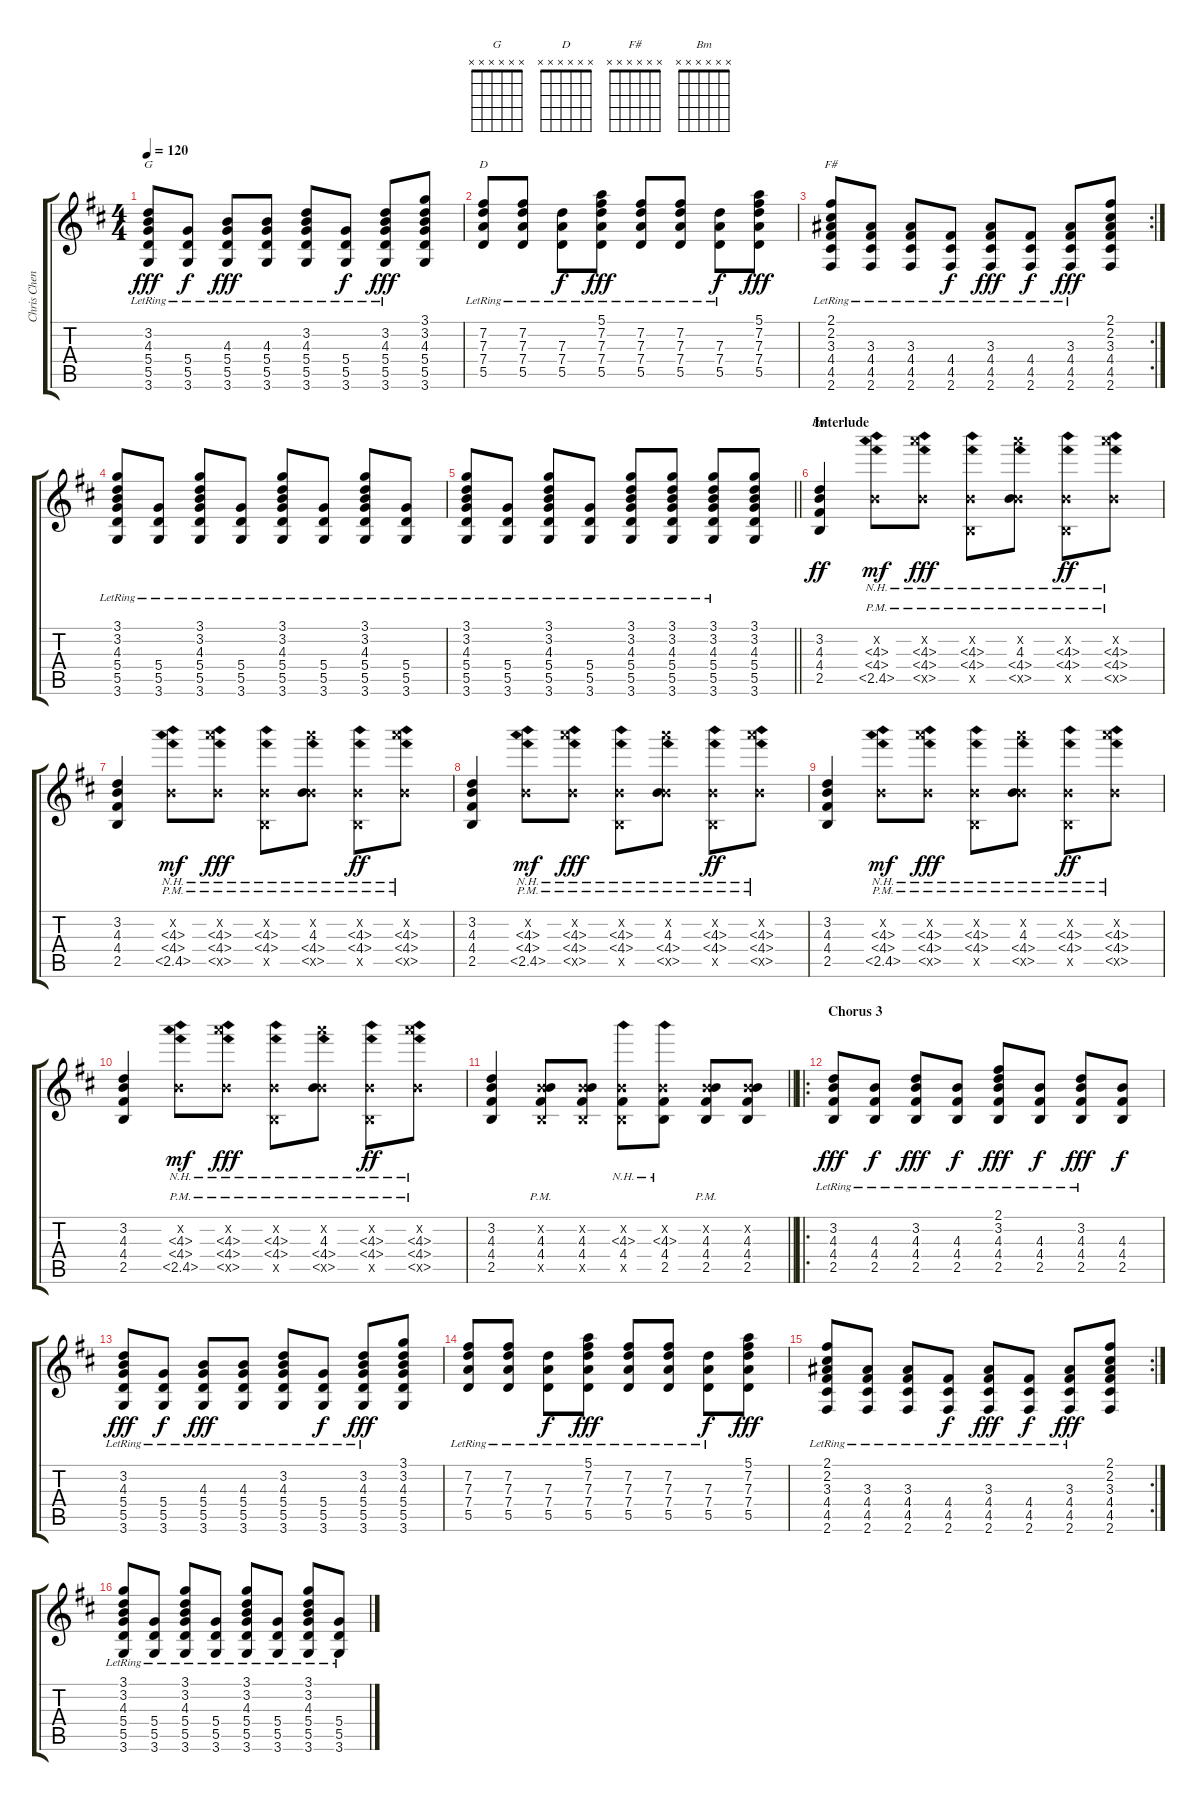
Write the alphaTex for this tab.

\track ("Chris Cheney (Lead Guitar)" "Chris Chen") {instrument electricguitarclean}
\staff {score tabs}
\tuning (E4 B3 G3 D3 A2 E2) {hide}
\chord ("G" x x x x x x)
\chord ("D" x x x x x x)
\chord ("F#" x x x x x x)
\chord ("Bm" x x x x x x)
\ts (4 4)
\tempo 120
\clef g2
\ks bminor
(3.2{lr} 4.3{lr} 5.4{lr} 5.5{lr} 3.6{lr}).8{ch "G" dy fff} (5.4{lr} 5.5{lr} 3.6{lr}).8{dy f} (4.3{lr} 5.4{lr} 5.5{lr} 3.6{lr}).8{dy fff} (4.3{lr} 5.4{lr} 5.5{lr} 3.6{lr}).8 (3.2{lr} 4.3{lr} 5.4{lr} 5.5{lr} 3.6{lr}).8 (5.4{lr} 5.5{lr} 3.6{lr}).8{dy f} (3.2{lr} 4.3{lr} 5.4{lr} 5.5{lr} 3.6{lr}).8{dy fff} (3.1 3.2 4.3 5.4 5.5 3.6).8 |
(7.2{lr} 7.3{lr} 7.4{lr} 5.5{lr}).8{ch "D"} (7.2{lr} 7.3{lr} 7.4{lr} 5.5{lr}).8 (7.3{lr} 7.4{lr} 5.5{lr}).8{dy f} (5.1{lr} 7.2{lr} 7.3{lr} 7.4{lr} 5.5{lr}).8{dy fff} (7.2{lr} 7.3{lr} 7.4{lr} 5.5{lr}).8 (7.2{lr} 7.3{lr} 7.4{lr} 5.5{lr}).8 (7.3{lr} 7.4{lr} 5.5{lr}).8{dy f} (5.1 7.2 7.3 7.4 5.5).8{dy fff} |
\rc 2
(2.1{lr} 2.2{lr} 3.3{lr} 4.4{lr} 4.5{lr} 2.6{lr}).8{ch "F#"} (3.3{lr} 4.4{lr} 4.5{lr} 2.6{lr}).8 (3.3{lr} 4.4{lr} 4.5{lr} 2.6{lr}).8 (4.4{lr} 4.5{lr} 2.6{lr}).8{dy f} (3.3{lr} 4.4{lr} 4.5{lr} 2.6{lr}).8{dy fff} (4.4{lr} 4.5{lr} 2.6{lr}).8{dy f} (3.3{lr} 4.4{lr} 4.5{lr} 2.6{lr}).8{dy fff} (2.1 2.2 3.3 4.4 4.5 2.6).8 |
(3.1{lr} 3.2{lr} 4.3{lr} 5.4{lr} 5.5{lr} 3.6{lr}).8 (5.4{lr} 5.5{lr} 3.6{lr}).8 (3.1{lr} 3.2{lr} 4.3{lr} 5.4{lr} 5.5{lr} 3.6{lr}).8 (5.4{lr} 5.5{lr} 3.6{lr}).8 (3.1{lr} 3.2{lr} 4.3{lr} 5.4{lr} 5.5{lr} 3.6{lr}).8 (5.4{lr} 5.5{lr} 3.6{lr}).8 (3.1{lr} 3.2{lr} 4.3{lr} 5.4{lr} 5.5{lr} 3.6{lr}).8 (5.4{lr} 5.5{lr} 3.6{lr}).8 |
\barLineRight lightlight
(3.1{lr} 3.2{lr} 4.3{lr} 5.4{lr} 5.5{lr} 3.6{lr}).8 (5.4{lr} 5.5{lr} 3.6{lr}).8 (3.1{lr} 3.2{lr} 4.3{lr} 5.4{lr} 5.5{lr} 3.6{lr}).8 (5.4{lr} 5.5{lr} 3.6{lr}).8 (3.1{lr} 3.2{lr} 4.3{lr} 5.4{lr} 5.5{lr} 3.6{lr}).8 (3.1{lr} 3.2{lr} 4.3{lr} 5.4{lr} 5.5{lr} 3.6{lr}).8 (3.1{lr} 3.2{lr} 4.3{lr} 5.4{lr} 5.5{lr} 3.6{lr}).8 (3.1 3.2 4.3 5.4 5.5 3.6).8 |
\section ("" "Interlude")
(3.2 4.3 4.4 2.5).4{ch "Bm" dy ff volume 14 instrument electricguitarclean} (0.2{x} 4.3{nh} 4.4{nh pm} 2.5{nh pm}).8{dy mf} (0.2{x} 4.3{nh pm} 4.4{nh pm} 2.5{nh pm x}).8{dy fff} (0.2{x} 4.3{nh pm} 4.4{nh pm} 2.5{x}).8 (0.2{x} 4.3{pm} 4.4{nh pm} 2.5{nh pm x}).8 (0.2{x} 4.3{nh pm} 4.4{nh pm} 2.5{x}).8{dy ff} (0.2{x} 4.3{nh pm} 4.4{nh pm} 2.5{nh pm x}).8 |
(3.2 4.3 4.4 2.5).4 (0.2{x} 4.3{nh} 4.4{nh pm} 2.5{nh pm}).8{dy mf} (0.2{x} 4.3{nh pm} 4.4{nh pm} 2.5{nh pm x}).8{dy fff} (0.2{x} 4.3{nh pm} 4.4{nh pm} 2.5{x}).8 (0.2{x} 4.3{pm} 4.4{nh pm} 2.5{nh pm x}).8 (0.2{x} 4.3{nh pm} 4.4{nh pm} 2.5{x}).8{dy ff} (0.2{x} 4.3{nh pm} 4.4{nh pm} 2.5{nh pm x}).8 |
(3.2 4.3 4.4 2.5).4 (0.2{x} 4.3{nh} 4.4{nh pm} 2.5{nh pm}).8{dy mf} (0.2{x} 4.3{nh pm} 4.4{nh pm} 2.5{nh pm x}).8{dy fff} (0.2{x} 4.3{nh pm} 4.4{nh pm} 2.5{x}).8 (0.2{x} 4.3{pm} 4.4{nh pm} 2.5{nh pm x}).8 (0.2{x} 4.3{nh pm} 4.4{nh pm} 2.5{x}).8{dy ff} (0.2{x} 4.3{nh pm} 4.4{nh pm} 2.5{nh pm x}).8 |
(3.2 4.3 4.4 2.5).4 (0.2{x} 4.3{nh} 4.4{nh pm} 2.5{nh pm}).8{dy mf} (0.2{x} 4.3{nh pm} 4.4{nh pm} 2.5{nh pm x}).8{dy fff} (0.2{x} 4.3{nh pm} 4.4{nh pm} 2.5{x}).8 (0.2{x} 4.3{pm} 4.4{nh pm} 2.5{nh pm x}).8 (0.2{x} 4.3{nh pm} 4.4{nh pm} 2.5{x}).8{dy ff} (0.2{x} 4.3{nh pm} 4.4{nh pm} 2.5{nh pm x}).8 |
(3.2 4.3 4.4 2.5).4 (0.2{x} 4.3{nh} 4.4{nh pm} 2.5{nh pm}).8{dy mf} (0.2{x} 4.3{nh pm} 4.4{nh pm} 2.5{nh pm x}).8{dy fff} (0.2{x} 4.3{nh pm} 4.4{nh pm} 2.5{x}).8 (0.2{x} 4.3{pm} 4.4{nh pm} 2.5{nh pm x}).8 (0.2{x} 4.3{nh pm} 4.4{nh pm} 2.5{x}).8{dy ff} (0.2{x} 4.3{nh pm} 4.4{nh pm} 2.5{nh pm x}).8 |
\barLineRight lightlight
(3.2 4.3 4.4 2.5).4 (0.2{x} 4.3 4.4{pm} 2.5{x}).8 (0.2{x} 4.3 4.4 2.5{x}).8 (0.2{x} 4.3{nh} 4.4 2.5{x}).8 (0.2{x} 4.3{nh} 4.4 2.5).8 (0.2{x} 4.3 4.4{pm} 2.5).8 (0.2{x} 4.3 4.4 2.5).8 |
\ro
\section ("" "Chorus 3")
(3.2{lr} 4.3{lr} 4.4{lr} 2.5{lr}).8{dy fff volume 11 instrument overdrivenguitar} (4.3{lr} 4.4{lr} 2.5{lr}).8{dy f} (3.2{lr} 4.3{lr} 4.4{lr} 2.5{lr}).8{dy fff} (4.3{lr} 4.4{lr} 2.5{lr}).8{dy f} (2.1{lr} 3.2{lr} 4.3{lr} 4.4{lr} 2.5{lr}).8{dy fff} (4.3{lr} 4.4{lr} 2.5{lr}).8{dy f} (3.2{lr} 4.3{lr} 4.4{lr} 2.5{lr}).8{dy fff} (4.3 4.4 2.5).8{dy f} |
(3.2{lr} 4.3{lr} 5.4{lr} 5.5{lr} 3.6{lr}).8{dy fff} (5.4{lr} 5.5{lr} 3.6{lr}).8{dy f} (4.3{lr} 5.4{lr} 5.5{lr} 3.6{lr}).8{dy fff} (4.3{lr} 5.4{lr} 5.5{lr} 3.6{lr}).8 (3.2{lr} 4.3{lr} 5.4{lr} 5.5{lr} 3.6{lr}).8 (5.4{lr} 5.5{lr} 3.6{lr}).8{dy f} (3.2{lr} 4.3{lr} 5.4{lr} 5.5{lr} 3.6{lr}).8{dy fff} (3.1 3.2 4.3 5.4 5.5 3.6).8 |
(7.2{lr} 7.3{lr} 7.4{lr} 5.5{lr}).8 (7.2{lr} 7.3{lr} 7.4{lr} 5.5{lr}).8 (7.3{lr} 7.4{lr} 5.5{lr}).8{dy f} (5.1{lr} 7.2{lr} 7.3{lr} 7.4{lr} 5.5{lr}).8{dy fff} (7.2{lr} 7.3{lr} 7.4{lr} 5.5{lr}).8 (7.2{lr} 7.3{lr} 7.4{lr} 5.5{lr}).8 (7.3{lr} 7.4{lr} 5.5{lr}).8{dy f} (5.1 7.2 7.3 7.4 5.5).8{dy fff} |
\rc 2
(2.1{lr} 2.2{lr} 3.3{lr} 4.4{lr} 4.5{lr} 2.6{lr}).8 (3.3{lr} 4.4{lr} 4.5{lr} 2.6{lr}).8 (3.3{lr} 4.4{lr} 4.5{lr} 2.6{lr}).8 (4.4{lr} 4.5{lr} 2.6{lr}).8{dy f} (3.3{lr} 4.4{lr} 4.5{lr} 2.6{lr}).8{dy fff} (4.4{lr} 4.5{lr} 2.6{lr}).8{dy f} (3.3{lr} 4.4{lr} 4.5{lr} 2.6{lr}).8{dy fff} (2.1 2.2 3.3 4.4 4.5 2.6).8 |
(3.1{lr} 3.2{lr} 4.3{lr} 5.4{lr} 5.5{lr} 3.6{lr}).8 (5.4{lr} 5.5{lr} 3.6{lr}).8 (3.1{lr} 3.2{lr} 4.3{lr} 5.4{lr} 5.5{lr} 3.6{lr}).8 (5.4{lr} 5.5{lr} 3.6{lr}).8 (3.1{lr} 3.2{lr} 4.3{lr} 5.4{lr} 5.5{lr} 3.6{lr}).8 (5.4{lr} 5.5{lr} 3.6{lr}).8 (3.1{lr} 3.2{lr} 4.3{lr} 5.4{lr} 5.5{lr} 3.6{lr}).8 (5.4{lr} 5.5{lr} 3.6{lr}).8
